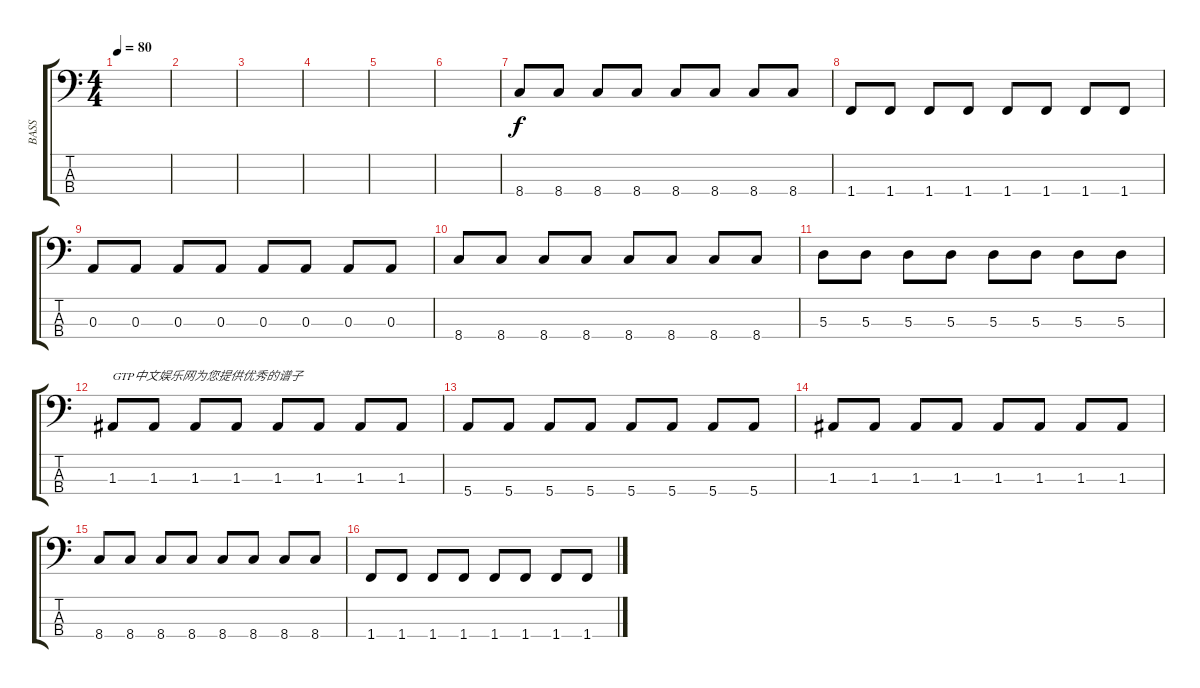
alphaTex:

\track ("BASS" "BASS") {instrument electricbassfinger}
\staff {score tabs}
\tuning (G2 D2 A1 E1) {hide}
\ts (4 4)
\tempo 80
\clef f4
\ks c
|
|
|
|
|
|
8.4.8 8.4.8 8.4.8 8.4.8 8.4.8 8.4.8 8.4.8 8.4.8 |
1.4.8 1.4.8 1.4.8 1.4.8 1.4.8 1.4.8 1.4.8 1.4.8 |
0.3.8 0.3.8 0.3.8 0.3.8 0.3.8 0.3.8 0.3.8 0.3.8 |
8.4.8 8.4.8 8.4.8 8.4.8 8.4.8 8.4.8 8.4.8 8.4.8 |
5.3.8 5.3.8 5.3.8 5.3.8 5.3.8 5.3.8 5.3.8 5.3.8 |
1.3.8{txt "GTP中文娱乐网为您提供优秀的谱子"} 1.3.8 1.3.8 1.3.8 1.3.8 1.3.8 1.3.8 1.3.8 |
5.4.8 5.4.8 5.4.8 5.4.8 5.4.8 5.4.8 5.4.8 5.4.8 |
1.3.8 1.3.8 1.3.8 1.3.8 1.3.8 1.3.8 1.3.8 1.3.8 |
8.4.8 8.4.8 8.4.8 8.4.8 8.4.8 8.4.8 8.4.8 8.4.8 |
1.4.8 1.4.8 1.4.8 1.4.8 1.4.8 1.4.8 1.4.8 1.4.8
